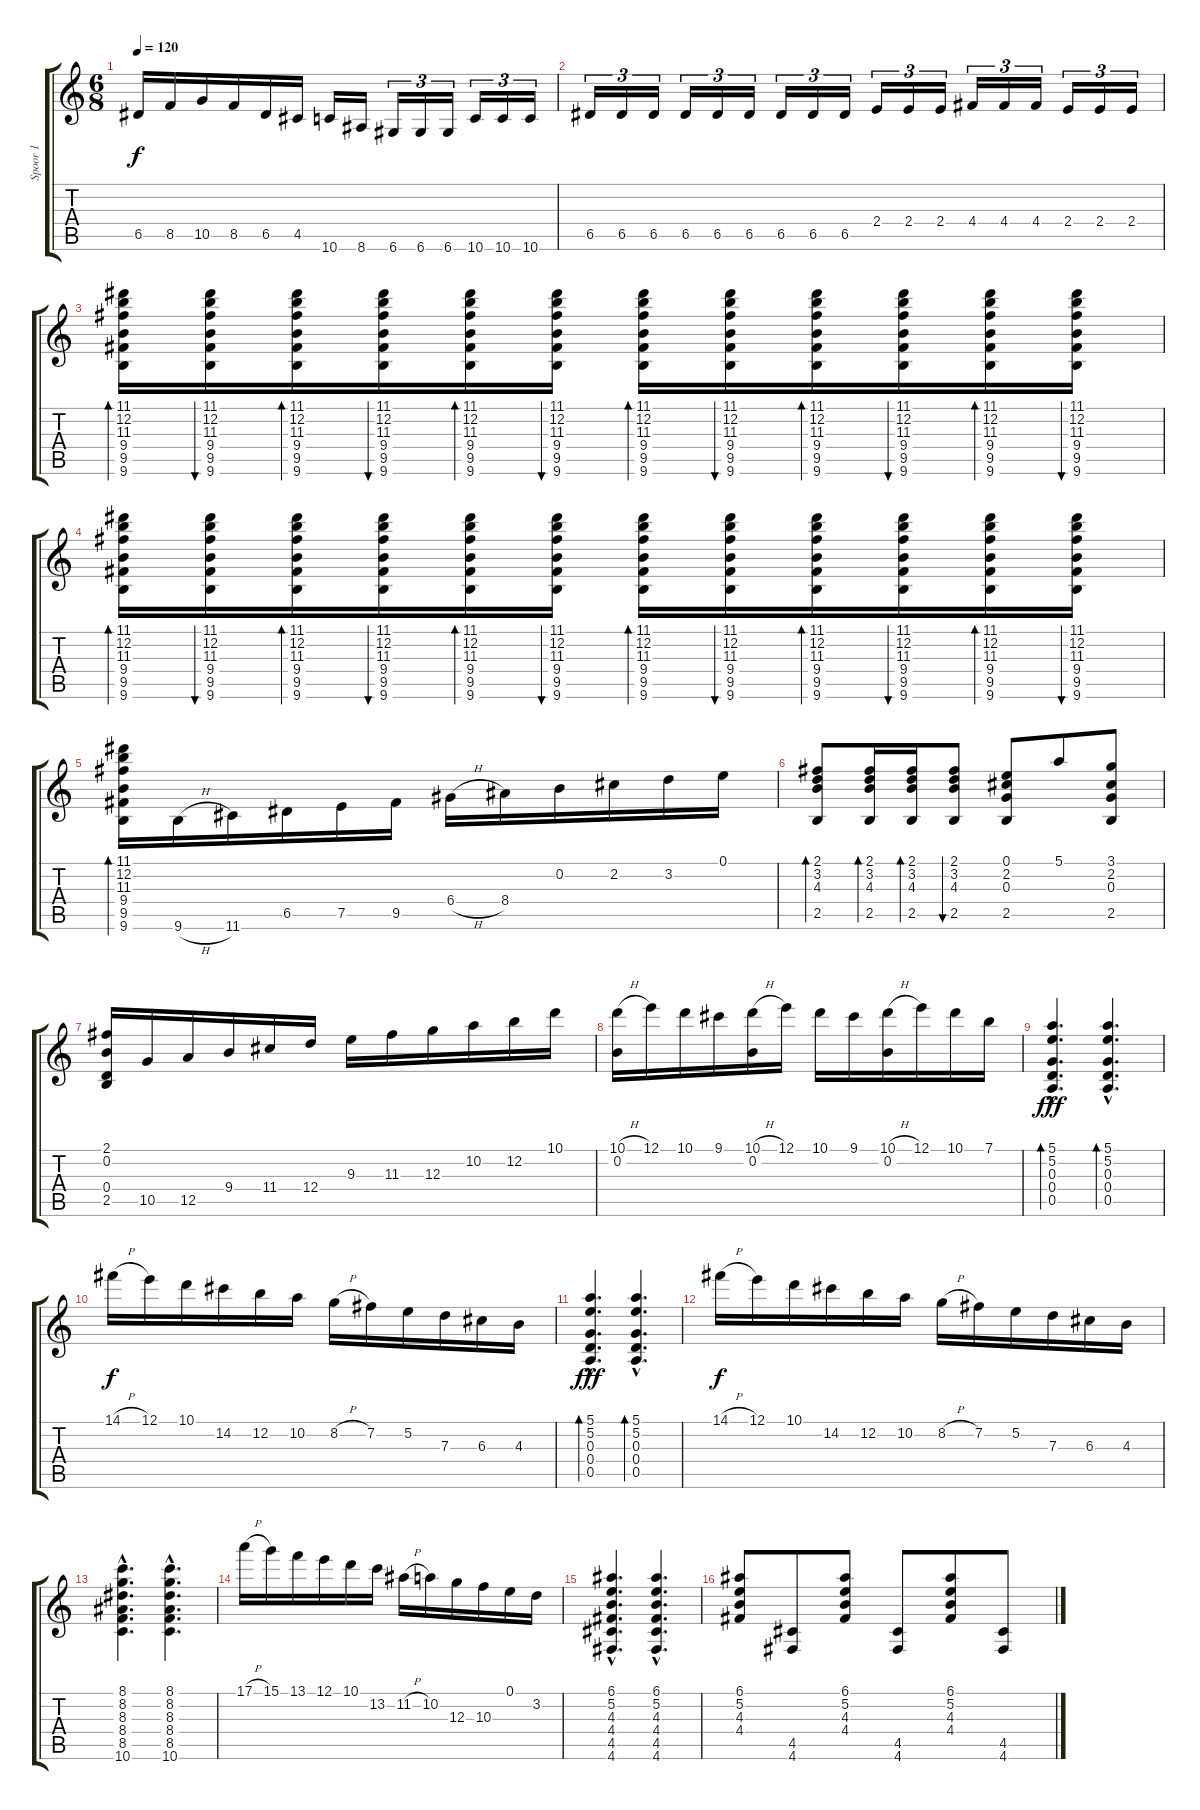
\track ("Spoor 1" "Spoor 1") {instrument acousticguitarnylon}
\staff {score tabs}
\tuning (E4 B3 G3 D3 A2 D2) {hide}
\ts (6 8)
\tempo 120
\clef g2
\ks c
6.5.16{dy f} 8.5.16 10.5.16 8.5.16 6.5.16 4.5.16 10.6.16 8.6.16 6.6.16{tu (3 2)} 6.6.16{tu (3 2)} 6.6.16{tu (3 2)} 10.6.16{tu (3 2)} 10.6.16{tu (3 2)} 10.6.16{tu (3 2)} |
6.5.16{tu (3 2)} 6.5.16{tu (3 2)} 6.5.16{tu (3 2)} 6.5.16{tu (3 2)} 6.5.16{tu (3 2)} 6.5.16{tu (3 2)} 6.5.16{tu (3 2)} 6.5.16{tu (3 2)} 6.5.16{tu (3 2)} 2.4.16{tu (3 2)} 2.4.16{tu (3 2)} 2.4.16{tu (3 2)} 4.4.16{tu (3 2)} 4.4.16{tu (3 2)} 4.4.16{tu (3 2)} 2.4.16{tu (3 2)} 2.4.16{tu (3 2)} 2.4.16{tu (3 2)} |
(11.1 12.2 11.3 9.4 9.5 9.6).16{bd 60} (11.1 12.2 11.3 9.4 9.5 9.6).16{bu 60} (11.1 12.2 11.3 9.4 9.5 9.6).16{bd 60} (11.1 12.2 11.3 9.4 9.5 9.6).16{bu 60} (11.1 12.2 11.3 9.4 9.5 9.6).16{bd 60} (11.1 12.2 11.3 9.4 9.5 9.6).16{bu 60} (11.1 12.2 11.3 9.4 9.5 9.6).16{bd 60} (11.1 12.2 11.3 9.4 9.5 9.6).16{bu 60} (11.1 12.2 11.3 9.4 9.5 9.6).16{bd 60} (11.1 12.2 11.3 9.4 9.5 9.6).16{bu 60} (11.1 12.2 11.3 9.4 9.5 9.6).16{bd 60} (11.1 12.2 11.3 9.4 9.5 9.6).16{bu 60} |
(11.1 12.2 11.3 9.4 9.5 9.6).16{bd 60} (11.1 12.2 11.3 9.4 9.5 9.6).16{bu 60} (11.1 12.2 11.3 9.4 9.5 9.6).16{bd 60} (11.1 12.2 11.3 9.4 9.5 9.6).16{bu 60} (11.1 12.2 11.3 9.4 9.5 9.6).16{bd 60} (11.1 12.2 11.3 9.4 9.5 9.6).16{bu 60} (11.1 12.2 11.3 9.4 9.5 9.6).16{bd 60} (11.1 12.2 11.3 9.4 9.5 9.6).16{bu 60} (11.1 12.2 11.3 9.4 9.5 9.6).16{bd 60} (11.1 12.2 11.3 9.4 9.5 9.6).16{bu 60} (11.1 12.2 11.3 9.4 9.5 9.6).16{bd 60} (11.1 12.2 11.3 9.4 9.5 9.6).16{bu 60} |
(11.1 12.2 11.3 9.4 9.5 9.6).16{bd 240} 9.6{h}.16 11.6.16 6.5.16 7.5.16 9.5.16 6.4{h}.16 8.4.16 0.2.16 2.2.16 3.2.16 0.1.16 |
(2.1 3.2 4.3 2.5).8{bd 240} (2.1 3.2 4.3 2.5).16{bd 240} (2.1 3.2 4.3 2.5).16{bd 240} (2.1 3.2 4.3 2.5).8{bu 240} (0.1 2.2 0.3 2.5).8 5.1.8 (3.1 2.2 0.3 2.5).8 |
(2.1 0.2 0.4 2.5).16 10.5.16 12.5.16 9.4.16 11.4.16 12.4.16 9.3.16 11.3.16 12.3.16 10.2.16 12.2.16 10.1.16 |
(10.1{h} 0.2).16 12.1.16 10.1.16 9.1.16 (10.1{h} 0.2).16 12.1.16 10.1.16 9.1.16 (10.1{h} 0.2).16 12.1.16 10.1.16 7.1.16 |
(5.1{hac} 5.2{hac} 0.3{hac} 0.4{hac} 0.5{hac}).4{d bd 240 dy fff} (5.1{hac} 5.2{hac} 0.3{hac} 0.4{hac} 0.5{hac}).4{d bd 240} |
14.1{h}.16{dy f} 12.1.16 10.1.16 14.2.16 12.2.16 10.2.16 8.2{h}.16 7.2.16 5.2.16 7.3.16 6.3.16 4.3.16 |
(5.1{hac} 5.2{hac} 0.3{hac} 0.4{hac} 0.5{hac}).4{d bd 240 dy fff} (5.1{hac} 5.2{hac} 0.3{hac} 0.4{hac} 0.5{hac}).4{d bd 240} |
14.1{h}.16{dy f} 12.1.16 10.1.16 14.2.16 12.2.16 10.2.16 8.2{h}.16 7.2.16 5.2.16 7.3.16 6.3.16 4.3.16 |
(8.1{hac} 8.2{hac} 8.3{hac} 8.4{hac} 8.5{hac} 10.6{hac}).4{d} (8.1{hac} 8.2{hac} 8.3{hac} 8.4{hac} 8.5{hac} 10.6{hac}).4{d} |
17.1{h}.16 15.1.16 13.1.16 12.1.16 10.1.16 13.2.16 11.2{h}.16 10.2.16 12.3.16 10.3.16 0.1.16 3.2.16 |
(6.1{hac} 5.2{hac} 4.3{hac} 4.4{hac} 4.5{hac} 4.6{hac}).4{d} (6.1{hac} 5.2{hac} 4.3{hac} 4.4{hac} 4.5{hac} 4.6{hac}).4{d} |
(6.1 5.2 4.3 4.4).8 (4.5 4.6).8 (6.1 5.2 4.3 4.4).8 (4.5 4.6).8 (6.1 5.2 4.3 4.4).8 (4.5 4.6).8
